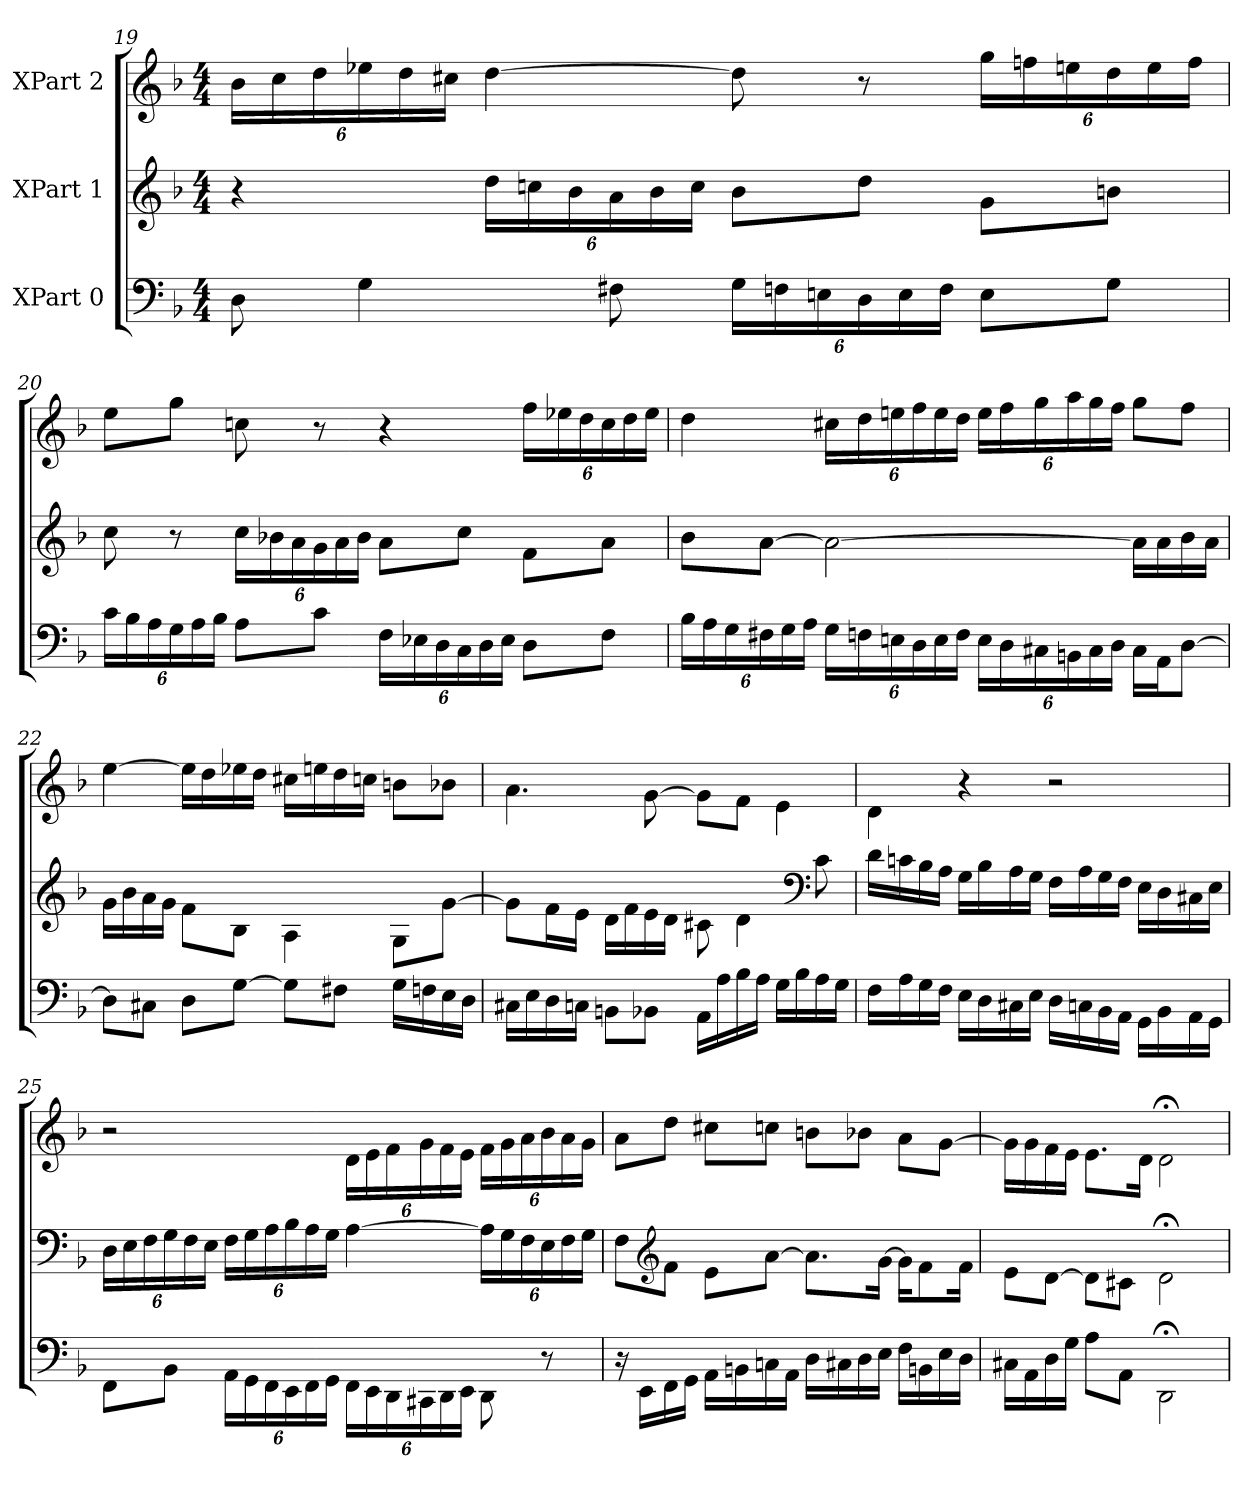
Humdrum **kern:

**kern	**kern	**kern
*part3	*part2	*part1
*staff3	*staff2	*staff1
*I"XPart 0	*I"XPart 1	*I"XPart 2
*clefF4	*clefG2	*clefG2
*k[b-]	*k[b-]	*k[b-]
*M4/4	*M4/4	*M4/4
=19	=19	=19
8D\	4r	24b-\L
.	.	24cc\
.	.	24dd\
4G\	.	24ee-X\
.	.	24dd\
.	.	24cc#X\J
.	24dd\L	[4dd\
.	24ccn\	.
.	24b-\	.
8F#X\	24a\	.
.	24b-\	.
.	24cc\J	.
24G\L	8b-\L	8dd\]
24Fn\	.	.
24En\	.	.
24D\	8dd\J	8r
24E\	.	.
24F\J	.	.
8E\L	8g\L	24gg\L
.	.	24ffn\
.	.	24een\
8G\J	8bn\J	24dd\
.	.	24ee\
.	.	24ff\J
=20	=20	=20
24c\L	8cc\	8ee\L
24B-\	.	.
24A\	.	.
24G\	8r	8gg\J
24A\	.	.
24B-\J	.	.
8A\L	24cc\L	8ccn\
.	24b-X\	.
.	24a\	.
8c\J	24g\	8r
.	24a\	.
.	24b-\J	.
24F\L	8a\L	4r
24E-X\	.	.
24D\	.	.
24C\	8cc\J	.
24D\	.	.
24E-\J	.	.
8D\L	8f\L	24ff\L
.	.	24ee-X\
.	.	24dd\
8F\J	8a\J	24cc\
.	.	24dd\
.	.	24ee-\J
=21	=21	=21
24B-\L	8b-\L	4dd\
24A\	.	.
24G\	.	.
24F#X\	[8a\J	.
24G\	.	.
24A\J	.	.
24G\L	2a\_	24cc#X\L
24Fn\	.	24dd\
24En\	.	24een\
24D\	.	24ff\
24E\	.	24ee\
24F\J	.	24dd\J
24E\L	.	24ee\L
24D\	.	24ff\
24C#X\	.	24gg\
24BBn\	.	24aa\
24C#\	.	24gg\
24D\J	.	24ff\J
16C#\L	16a\L]	8gg\L
16AA\	16a\	.
[8D\J	16b-\	8ff\J
.	16a\J	.
=22	=22	=22
8D\L]	16g\L	[4ee\
.	16b-\	.
8C#X\J	16a\	.
.	16g\J	.
8D\L	8f\L	16ee\L]
.	.	16dd\
[8G\J	8B-\J	16ee-X\
.	.	16dd\J
8G\L]	4A\	16cc#X\L
.	.	16een\
8F#X\J	.	16dd\
.	.	16ccn\J
16G\L	8G\L	8bn\L
16Fn\	.	.
16E\	[8g\J	8b-X\J
16D\J	.	.
=23	=23	=23
16C#X\L	8g\L]	4.a\
16E\	.	.
16D\	16f\	.
16Cn\J	16e\J	.
8BBn\L	16d\L	.
.	16f\	.
8BB-X\J	16e\	[8g\
.	16d\J	.
16AA\L	8c#X\	8g\L]
16A\	.	.
16B-\	4d\	8f\J
16A\J	.	.
16G\L	.	4e\
16B-\	.	.
*	*clefF4	*
16A\	8c#\	.
16G\J	.	.
=24	=24	=24
16F\L	16d\L	4d\
16A\	16cn\	.
16G\	16B-\	.
16F\J	16A\J	.
16E\L	16G\L	4r
16D\	16B-\	.
16C#X\	16A\	.
16E\J	16G\J	.
16D\L	16F\L	2r
16Cn\	16A\	.
16BB-\	16G\	.
16AA\J	16F\J	.
16GG\L	16E\L	.
16BB-\	16D\	.
16AA\	16C#X\	.
16GG\J	16E\J	.
=25	=25	=25
8FF\L	24D\L	2r
.	24E\	.
.	24F\	.
8BB-\J	24G\	.
.	24F\	.
.	24E\J	.
24AA\L	24F\L	.
24GG\	24G\	.
24FF\	24A\	.
24EE\	24B-\	.
24FF\	24A\	.
24GG\J	24G\J	.
24FF\L	[4A\	24d\L
24EE\	.	24e\
24DD\	.	24f\
24CC#X\	.	24g\
24DD\	.	24f\
24EE\J	.	24e\J
8DD\	24A\L]	24f\L
.	24G\	24g\
.	24F\	24a\
8r	24E\	24b-\
.	24F\	24a\
.	24G\J	24g\J
=26	=26	=26
16r	8F\L	8a\L
16EE\L	.	.
*	*clefG2	*
16FF\	8f\J	8dd\J
16GG\J	.	.
16AA\L	8e\L	8cc#X\L
16BBn\	.	.
16Cn\	[8a\J	8ccn\J
16AA\J	.	.
16D\L	8.a\L]	8bn\L
16C#X\	.	.
16D\	.	8b-X\J
16E\J	[16g\J	.
16F\L	16g\L]	8a\L
16BBn\	8f\	.
16E\	.	[8g\J
16D\J	16f\J	.
=27	=27	=27
16C#X\L	8e\L	16g\L]
16AA\	.	16g\
16D\	[8d\J	16f\
16G\J	.	16e\J
8A\L	8d\L]	8.e\L
8AA\J	8c#X\J	.
.	.	16d\J
2DD;<\	2d;<\	2d;<\
=	=	=
*-	*-	*-
